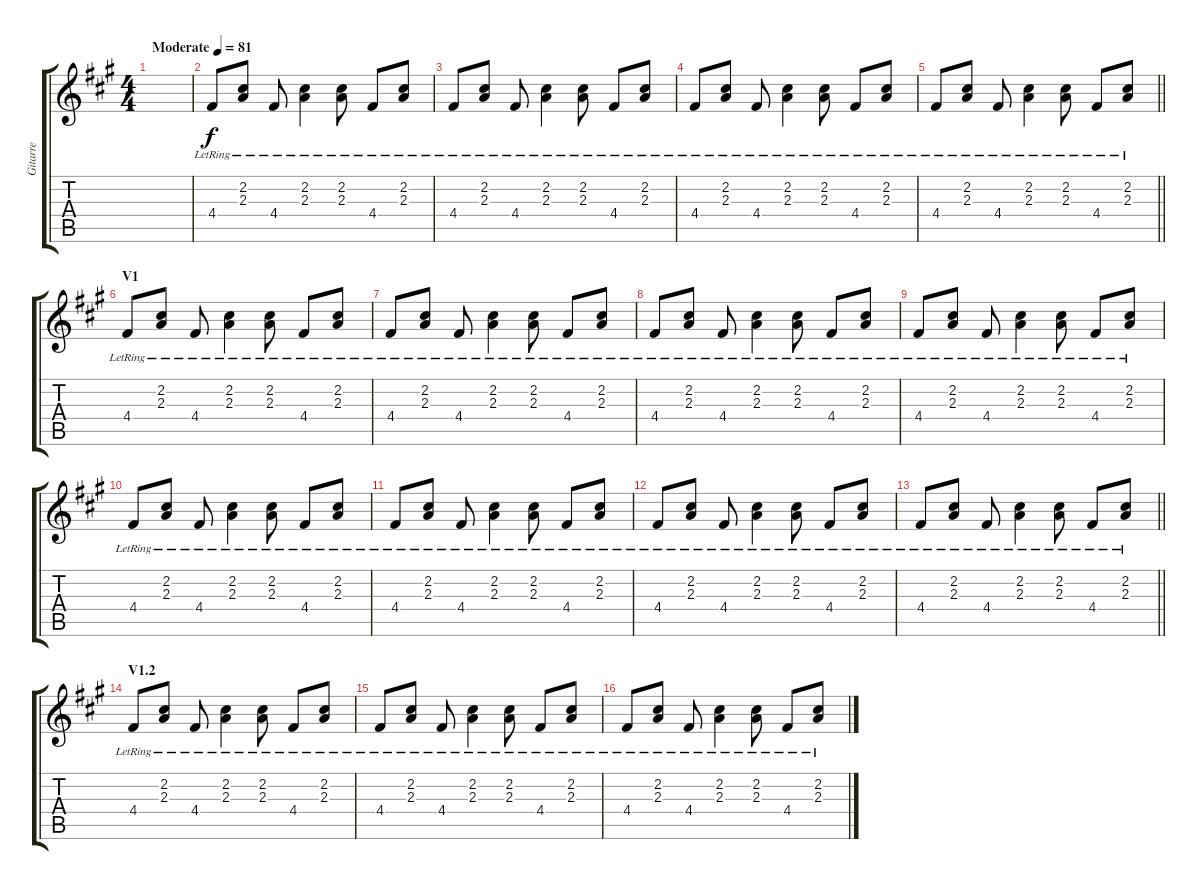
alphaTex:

\track ("Gitarre" "Gitarre") {instrument acousticguitarsteel}
\staff {score tabs}
\tuning (E4 B3 G3 D3 A2 E2) {hide}
\ts (4 4)
\tempo (81 "Moderate")
\clef g2
\ks f#minor
|
4.4{lr}.8 (2.2{lr} 2.3{lr}).8 4.4{lr}.8 (2.2{lr} 2.3{lr}).4 (2.2{lr} 2.3{lr}).8 4.4{lr}.8 (2.2{lr} 2.3{lr}).8 |
4.4{lr}.8 (2.2{lr} 2.3{lr}).8 4.4{lr}.8 (2.2{lr} 2.3{lr}).4 (2.2{lr} 2.3{lr}).8 4.4{lr}.8 (2.2{lr} 2.3{lr}).8 |
4.4{lr}.8 (2.2{lr} 2.3{lr}).8 4.4{lr}.8 (2.2{lr} 2.3{lr}).4 (2.2{lr} 2.3{lr}).8 4.4{lr}.8 (2.2{lr} 2.3{lr}).8 |
\barLineRight lightlight
4.4{lr}.8 (2.2{lr} 2.3{lr}).8 4.4{lr}.8 (2.2{lr} 2.3{lr}).4 (2.2{lr} 2.3{lr}).8 4.4{lr}.8 (2.2{lr} 2.3{lr}).8 |
\section ("" "V1")
4.4{lr}.8 (2.2{lr} 2.3{lr}).8 4.4{lr}.8 (2.2{lr} 2.3{lr}).4 (2.2{lr} 2.3{lr}).8 4.4{lr}.8 (2.2{lr} 2.3{lr}).8 |
4.4{lr}.8 (2.2{lr} 2.3{lr}).8 4.4{lr}.8 (2.2{lr} 2.3{lr}).4 (2.2{lr} 2.3{lr}).8 4.4{lr}.8 (2.2{lr} 2.3{lr}).8 |
4.4{lr}.8 (2.2{lr} 2.3{lr}).8 4.4{lr}.8 (2.2{lr} 2.3{lr}).4 (2.2{lr} 2.3{lr}).8 4.4{lr}.8 (2.2{lr} 2.3{lr}).8 |
4.4{lr}.8 (2.2{lr} 2.3{lr}).8 4.4{lr}.8 (2.2{lr} 2.3{lr}).4 (2.2{lr} 2.3{lr}).8 4.4{lr}.8 (2.2{lr} 2.3{lr}).8 |
4.4{lr}.8 (2.2{lr} 2.3{lr}).8 4.4{lr}.8 (2.2{lr} 2.3{lr}).4 (2.2{lr} 2.3{lr}).8 4.4{lr}.8 (2.2{lr} 2.3{lr}).8 |
4.4{lr}.8 (2.2{lr} 2.3{lr}).8 4.4{lr}.8 (2.2{lr} 2.3{lr}).4 (2.2{lr} 2.3{lr}).8 4.4{lr}.8 (2.2{lr} 2.3{lr}).8 |
4.4{lr}.8 (2.2{lr} 2.3{lr}).8 4.4{lr}.8 (2.2{lr} 2.3{lr}).4 (2.2{lr} 2.3{lr}).8 4.4{lr}.8 (2.2{lr} 2.3{lr}).8 |
\barLineRight lightlight
4.4{lr}.8 (2.2{lr} 2.3{lr}).8 4.4{lr}.8 (2.2{lr} 2.3{lr}).4 (2.2{lr} 2.3{lr}).8 4.4{lr}.8 (2.2{lr} 2.3{lr}).8 |
\section ("" "V1.2")
4.4{lr}.8 (2.2{lr} 2.3{lr}).8 4.4{lr}.8 (2.2{lr} 2.3{lr}).4 (2.2{lr} 2.3{lr}).8 4.4{lr}.8 (2.2{lr} 2.3{lr}).8 |
4.4{lr}.8 (2.2{lr} 2.3{lr}).8 4.4{lr}.8 (2.2{lr} 2.3{lr}).4 (2.2{lr} 2.3{lr}).8 4.4{lr}.8 (2.2{lr} 2.3{lr}).8 |
4.4{lr}.8 (2.2{lr} 2.3{lr}).8 4.4{lr}.8 (2.2{lr} 2.3{lr}).4 (2.2{lr} 2.3{lr}).8 4.4{lr}.8 (2.2{lr} 2.3{lr}).8
